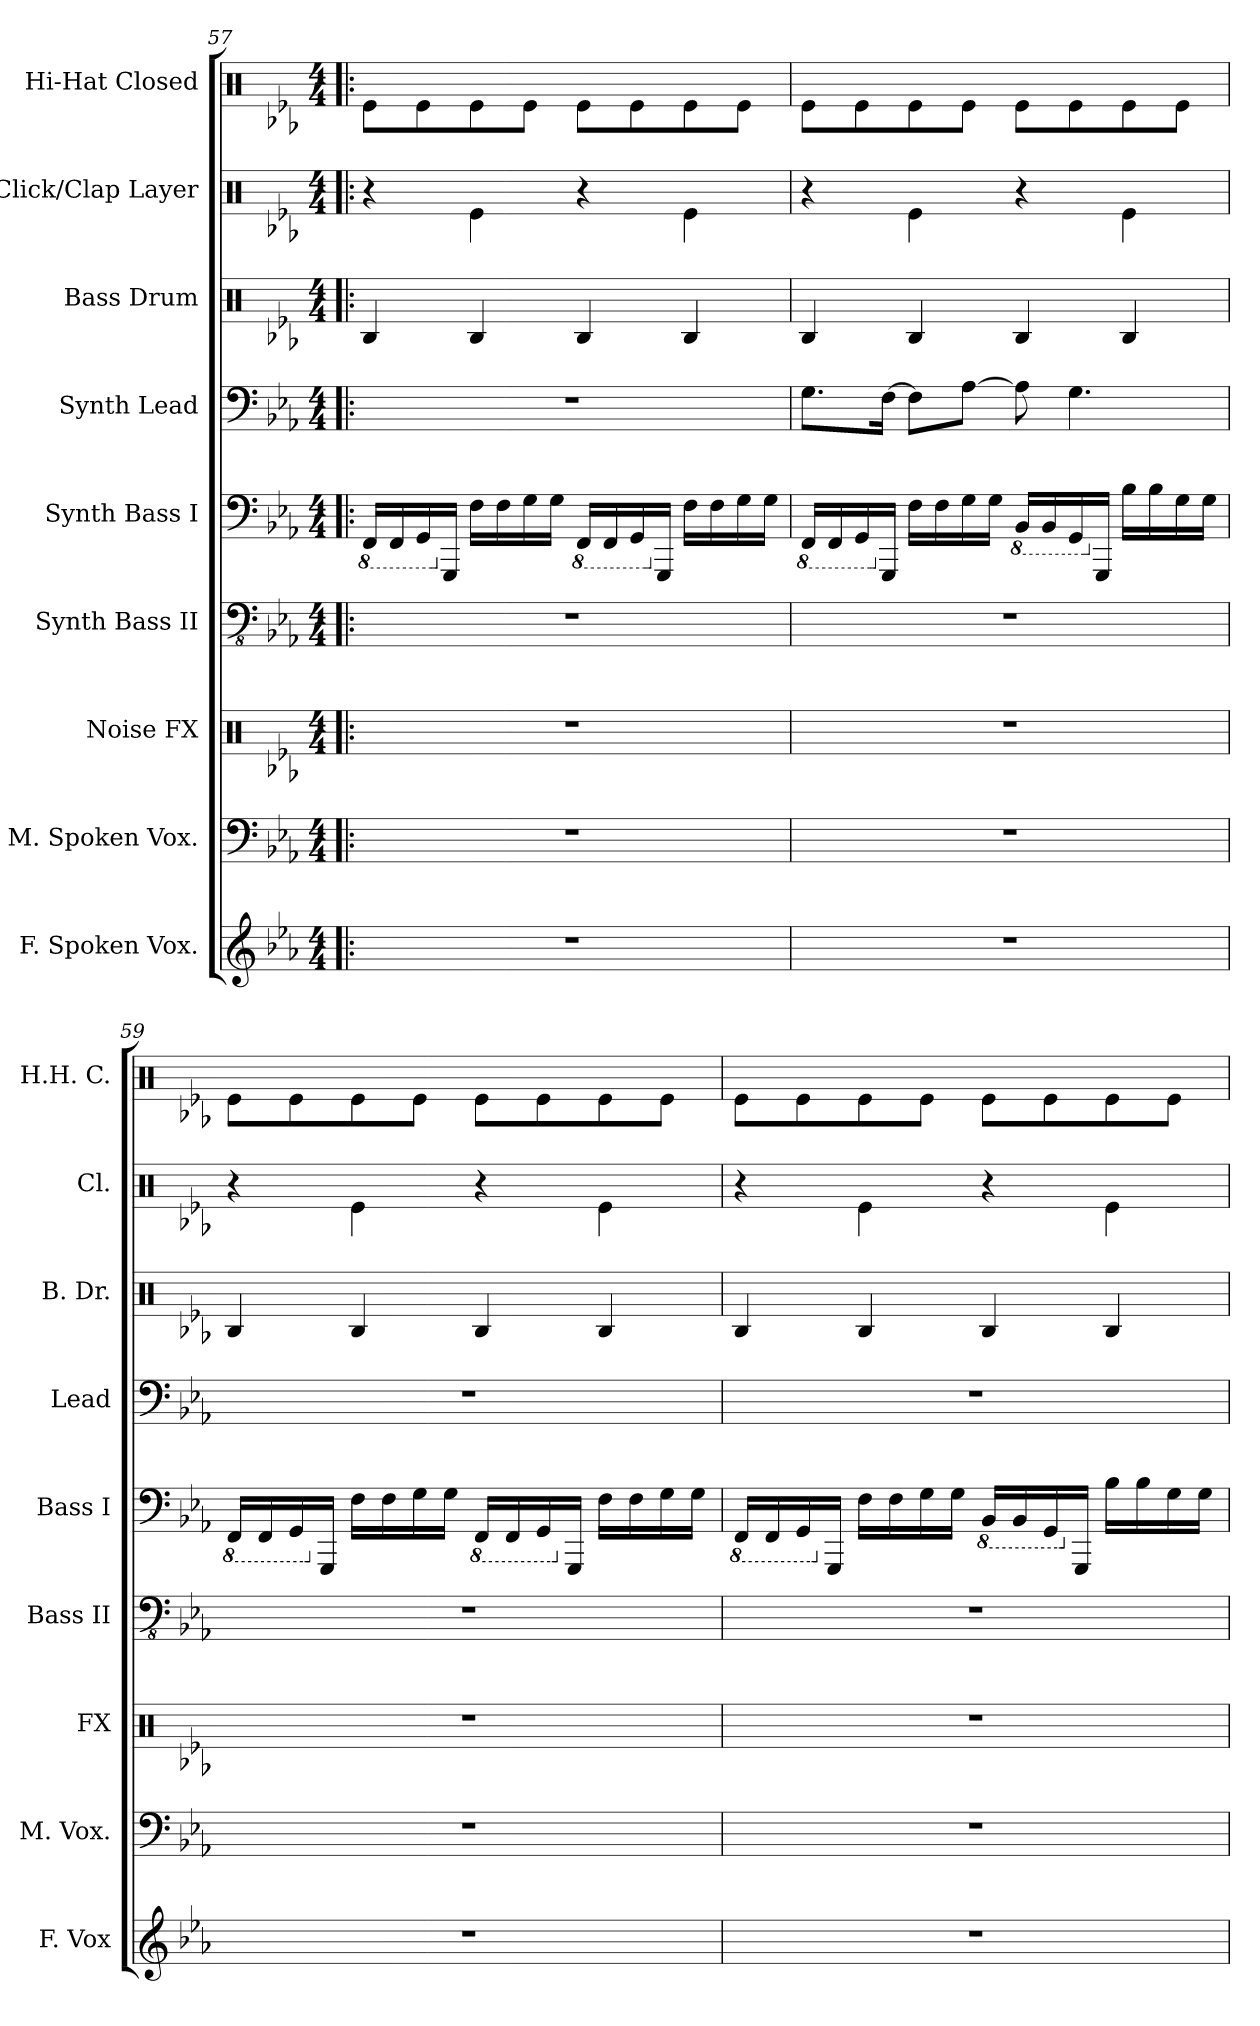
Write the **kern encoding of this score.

**kern	**kern	**kern	**kern	**kern	**kern	**kern	**kern	**kern
*part9	*part8	*part7	*part6	*part5	*part4	*part3	*part2	*part1
*staff9	*staff8	*staff7	*staff6	*staff5	*staff4	*staff3	*staff2	*staff1
*I"F. Spoken Vox.	*I"M. Spoken Vox.	*I"Noise FX	*I"Synth Bass II	*I"Synth Bass I	*I"Synth Lead	*I"Bass Drum	*I"Click/Clap Layer	*I"Hi-Hat Closed
*I'F. Vox	*I'M. Vox.	*I'FX	*I'Bass II	*I'Bass I	*I'Lead	*I'B. Dr.	*I'Cl.	*I'H.H. C.
*clefG2	*clefF4	*clefX	*clefFv4	*clefF4	*clefF4	*clefX	*clefX	*clefX
*	*	*	*ITrd7c12	*ITrd7c12	*	*	*	*
*k[b-e-a-]	*k[b-e-a-]	*k[b-e-a-]	*k[b-e-a-]	*k[b-e-a-]	*k[b-e-a-]	*k[b-e-a-]	*k[b-e-a-]	*k[b-e-a-]
*E-:	*E-:	*E-:	*E-:	*E-:	*E-:	*E-:	*E-:	*E-:
*M4/4	*M4/4	*M4/4	*M4/4	*M4/4	*M4/4	*M4/4	*M4/4	*M4/4
*	*	*	*	*8ba	*	*	*	*
=57!|:	=57!|:	=57!|:	=57!|:	=57!|:	=57!|:	=57!|:	=57!|:	=57!|:
1r	1r	1r	1r	16FFFF/LL	1r	4RB/	4r	8Re\L
.	.	.	.	16FFFF/	.	.	.	.
.	.	.	.	16GGGG/	.	.	.	8Re\
*	*	*	*	*X8ba	*	*	*	*
.	.	.	.	16GGGG/JJ	.	.	.	.
.	.	.	.	16FF\LL	.	4RB/	4Re\	8Re\
.	.	.	.	16FF\	.	.	.	.
.	.	.	.	16GG\	.	.	.	8Re\J
.	.	.	.	16GG\JJ	.	.	.	.
*	*	*	*	*8ba	*	*	*	*
.	.	.	.	16FFFF/LL	.	4RB/	4r	8Re\L
.	.	.	.	16FFFF/	.	.	.	.
.	.	.	.	16GGGG/	.	.	.	8Re\
*	*	*	*	*X8ba	*	*	*	*
.	.	.	.	16GGGG/JJ	.	.	.	.
.	.	.	.	16FF\LL	.	4RB/	4Re\	8Re\
.	.	.	.	16FF\	.	.	.	.
.	.	.	.	16GG\	.	.	.	8Re\J
.	.	.	.	16GG\JJ	.	.	.	.
!!LO:PB:g=z
=58	=58	=58	=58	=58	=58	=58	=58	=58
*	*	*	*	*8ba	*	*	*	*
1r	1r	1r	1r	16FFFF/LL	8.G\L	4RB/	4r	8Re\L
.	.	.	.	16FFFF/	.	.	.	.
.	.	.	.	16GGGG/	.	.	.	8Re\
*	*	*	*	*X8ba	*	*	*	*
.	.	.	.	16GGGG/JJ	[16F\Jk	.	.	.
.	.	.	.	16FF\LL	8F\L]	4RB/	4Re\	8Re\
.	.	.	.	16FF\	.	.	.	.
.	.	.	.	16GG\	[8A-\J	.	.	8Re\J
.	.	.	.	16GG\JJ	.	.	.	.
*	*	*	*	*8ba	*	*	*	*
.	.	.	.	16BBBB-/LL	8A-\]	4RB/	4r	8Re\L
.	.	.	.	16BBBB-/	.	.	.	.
.	.	.	.	16GGGG/	4.G\	.	.	8Re\
*	*	*	*	*X8ba	*	*	*	*
.	.	.	.	16GGGG/JJ	.	.	.	.
.	.	.	.	16BB-\LL	.	4RB/	4Re\	8Re\
.	.	.	.	16BB-\	.	.	.	.
.	.	.	.	16GG\	.	.	.	8Re\J
.	.	.	.	16GG\JJ	.	.	.	.
=59	=59	=59	=59	=59	=59	=59	=59	=59
*	*	*	*	*8ba	*	*	*	*
1r	1r	1r	1r	16FFFF/LL	1r	4RB/	4r	8Re\L
.	.	.	.	16FFFF/	.	.	.	.
.	.	.	.	16GGGG/	.	.	.	8Re\
*	*	*	*	*X8ba	*	*	*	*
.	.	.	.	16GGGG/JJ	.	.	.	.
.	.	.	.	16FF\LL	.	4RB/	4Re\	8Re\
.	.	.	.	16FF\	.	.	.	.
.	.	.	.	16GG\	.	.	.	8Re\J
.	.	.	.	16GG\JJ	.	.	.	.
*	*	*	*	*8ba	*	*	*	*
.	.	.	.	16FFFF/LL	.	4RB/	4r	8Re\L
.	.	.	.	16FFFF/	.	.	.	.
.	.	.	.	16GGGG/	.	.	.	8Re\
*	*	*	*	*X8ba	*	*	*	*
.	.	.	.	16GGGG/JJ	.	.	.	.
.	.	.	.	16FF\LL	.	4RB/	4Re\	8Re\
.	.	.	.	16FF\	.	.	.	.
.	.	.	.	16GG\	.	.	.	8Re\J
.	.	.	.	16GG\JJ	.	.	.	.
=60	=60	=60	=60	=60	=60	=60	=60	=60
*	*	*	*	*8ba	*	*	*	*
1r	1r	1r	1r	16FFFF/LL	1r	4RB/	4r	8Re\L
.	.	.	.	16FFFF/	.	.	.	.
.	.	.	.	16GGGG/	.	.	.	8Re\
*	*	*	*	*X8ba	*	*	*	*
.	.	.	.	16GGGG/JJ	.	.	.	.
.	.	.	.	16FF\LL	.	4RB/	4Re\	8Re\
.	.	.	.	16FF\	.	.	.	.
.	.	.	.	16GG\	.	.	.	8Re\J
.	.	.	.	16GG\JJ	.	.	.	.
*	*	*	*	*8ba	*	*	*	*
.	.	.	.	16BBBB-/LL	.	4RB/	4r	8Re\L
.	.	.	.	16BBBB-/	.	.	.	.
.	.	.	.	16GGGG/	.	.	.	8Re\
*	*	*	*	*X8ba	*	*	*	*
.	.	.	.	16GGGG/JJ	.	.	.	.
.	.	.	.	16BB-\LL	.	4RB/	4Re\	8Re\
.	.	.	.	16BB-\	.	.	.	.
.	.	.	.	16GG\	.	.	.	8Re\J
.	.	.	.	16GG\JJ	.	.	.	.
=	=	=	=	=	=	=	=	=
*-	*-	*-	*-	*-	*-	*-	*-	*-
